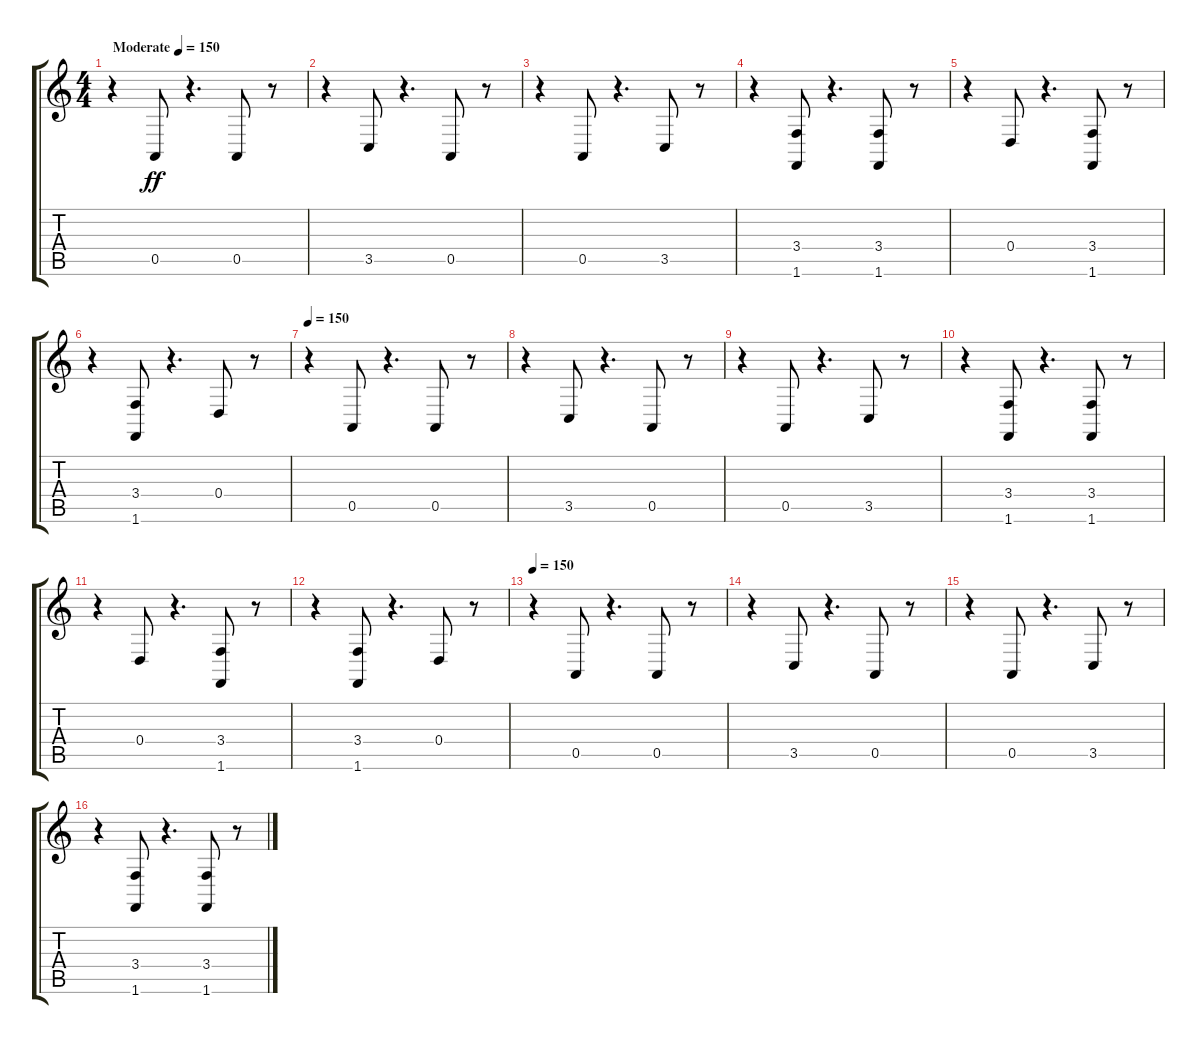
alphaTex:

\track "" {instrument choiraahs}
\staff {score tabs}
\tuning (E4 B3 G3 D3 A2 E2) {hide}
\ts (4 4)
\tempo (150 "Moderate")
\clef g2
\ks c
r.4{dy ff instrument choiraahs} 0.5.8 r.4{d} 0.5.8 r.8 |
r.4 3.5.8 r.4{d} 0.5.8 r.8 |
r.4 0.5.8 r.4{d} 3.5.8 r.8 |
r.4 (3.4 1.6).8 r.4{d} (3.4 1.6).8 r.8 |
r.4 0.4.8 r.4{d} (3.4 1.6).8 r.8 |
r.4 (3.4 1.6).8 r.4{d} 0.4.8 r.8 |
\tempo 150
r.4 0.5.8 r.4{d} 0.5.8 r.8 |
r.4 3.5.8 r.4{d} 0.5.8 r.8 |
r.4 0.5.8 r.4{d} 3.5.8 r.8 |
r.4 (3.4 1.6).8 r.4{d} (3.4 1.6).8 r.8 |
r.4 0.4.8 r.4{d} (3.4 1.6).8 r.8 |
r.4 (3.4 1.6).8 r.4{d} 0.4.8 r.8 |
\tempo 150
r.4 0.5.8 r.4{d} 0.5.8 r.8 |
r.4 3.5.8 r.4{d} 0.5.8 r.8 |
r.4 0.5.8 r.4{d} 3.5.8 r.8 |
r.4 (3.4 1.6).8 r.4{d} (3.4 1.6).8 r.8
